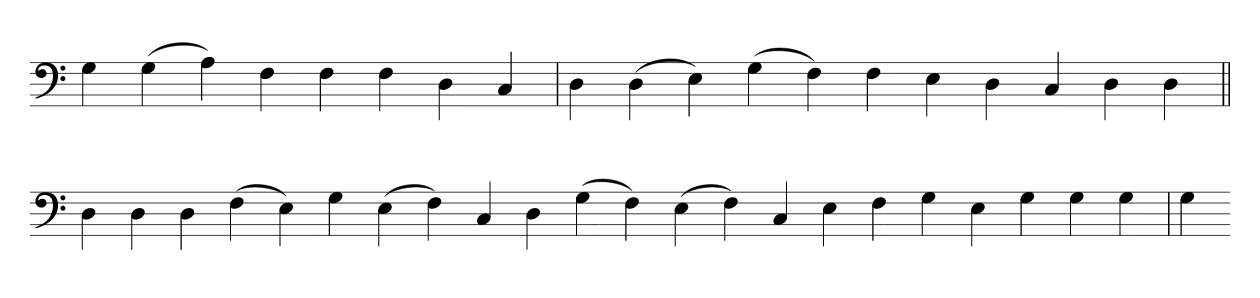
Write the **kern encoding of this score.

**kern
*part1
*staff1
=
4G
(4G
4A)
4F
4F
4F
4D
4C
='
4D
(4D
4E)
(4G
4F)
4F
4E
4D
4C
4D
4D
=||
4D
4D
4D
(4F
4E)
4G
(4E
4F)
4C
4D
(4G
4F)
(4E
4F)
4C
4E
4F
4G
4E
4G
4G
4G
='
4G
=-
*-
